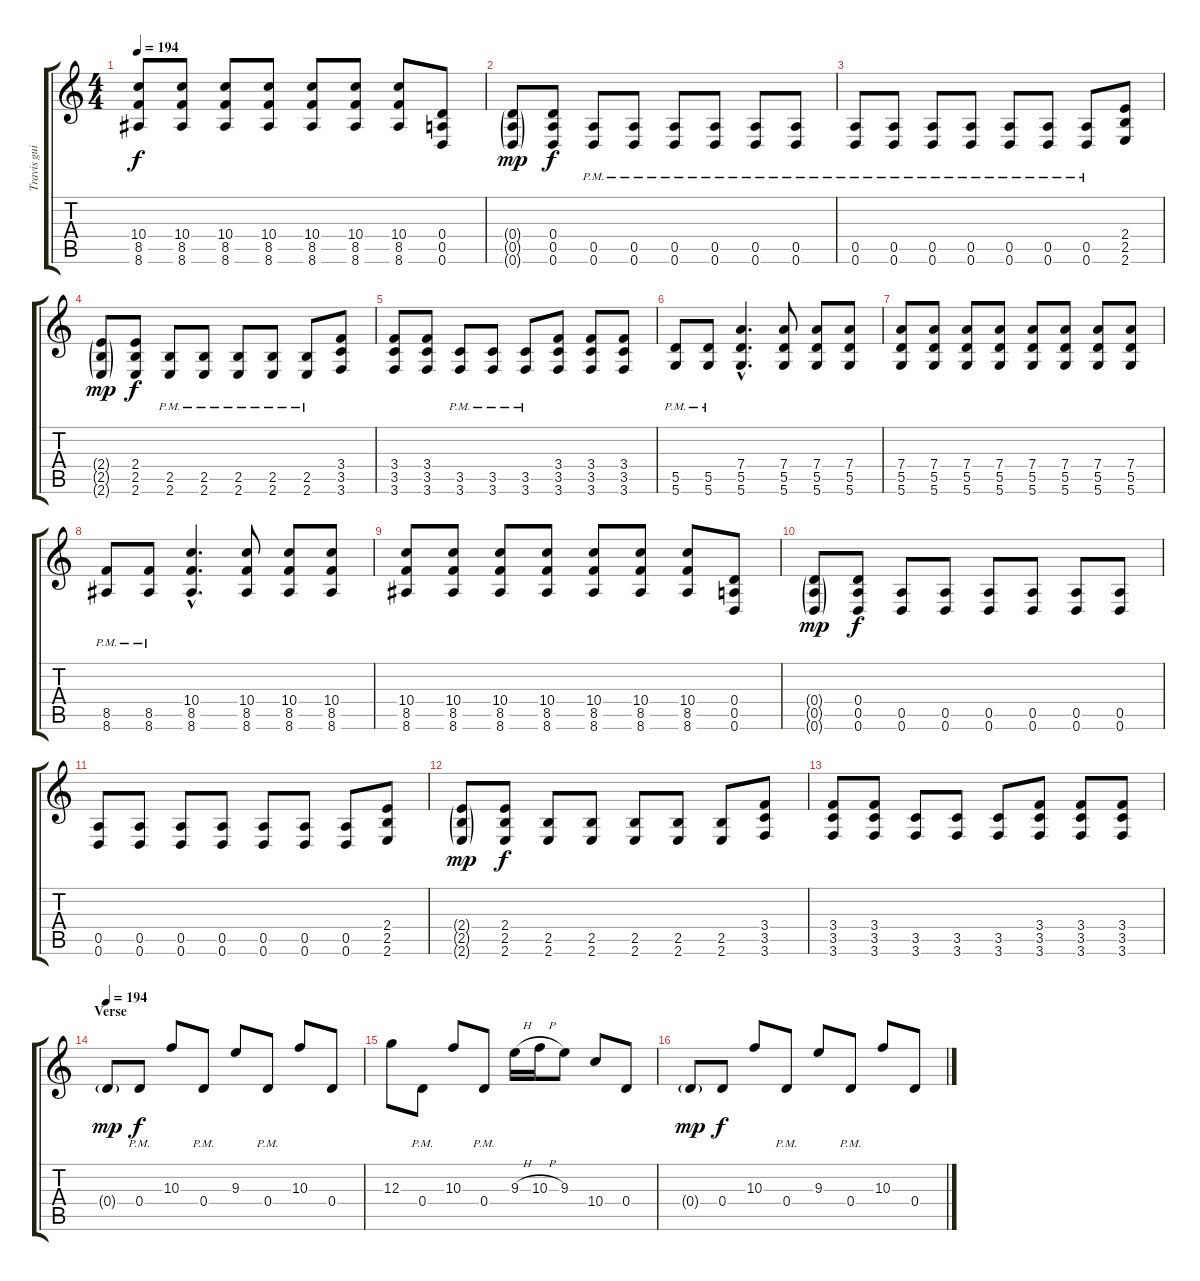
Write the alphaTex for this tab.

\track ("Travis guitar" "Travis gui") {instrument overdrivenguitar}
\staff {score tabs}
\tuning (E4 B3 G3 D3 A2 D2) {hide}
\ts (4 4)
\tempo 194
\clef g2
\ks c
(10.4 8.5 8.6).8{dy f} (10.4 8.5 8.6).8 (10.4 8.5 8.6).8 (10.4 8.5 8.6).8 (10.4 8.5 8.6).8 (10.4 8.5 8.6).8 (10.4 8.5 8.6).8 (0.4 0.5 0.6).8 |
(0.4{g} 0.5{g} 0.6{g}).8{dy mp} (0.4 0.5 0.6).8{dy f} (0.5{pm} 0.6{pm}).8 (0.5{pm} 0.6{pm}).8 (0.5{pm} 0.6{pm}).8 (0.5{pm} 0.6{pm}).8 (0.5{pm} 0.6{pm}).8 (0.5{pm} 0.6{pm}).8 |
(0.5{pm} 0.6{pm}).8 (0.5{pm} 0.6{pm}).8 (0.5{pm} 0.6{pm}).8 (0.5{pm} 0.6{pm}).8 (0.5{pm} 0.6{pm}).8 (0.5{pm} 0.6{pm}).8 (0.5{pm} 0.6{pm}).8 (2.4 2.5 2.6).8 |
(2.4{g} 2.5{g} 2.6{g}).8{dy mp} (2.4 2.5 2.6).8{dy f} (2.5{pm} 2.6{pm}).8 (2.5{pm} 2.6{pm}).8 (2.5{pm} 2.6{pm}).8 (2.5{pm} 2.6{pm}).8 (2.5{pm} 2.6{pm}).8 (3.4 3.5 3.6).8 |
(3.4 3.5 3.6).8 (3.4 3.5 3.6).8 (3.5{pm} 3.6{pm}).8 (3.5{pm} 3.6{pm}).8 (3.5{pm} 3.6{pm}).8 (3.4 3.5 3.6).8 (3.4 3.5 3.6).8 (3.4 3.5 3.6).8 |
(5.5{pm} 5.6{pm}).8 (5.5{pm} 5.6{pm}).8 (7.4{hac} 5.5{hac} 5.6{hac}).4{d} (7.4 5.5 5.6).8 (7.4 5.5 5.6).8 (7.4 5.5 5.6).8 |
(7.4 5.5 5.6).8 (7.4 5.5 5.6).8 (7.4 5.5 5.6).8 (7.4 5.5 5.6).8 (7.4 5.5 5.6).8 (7.4 5.5 5.6).8 (7.4 5.5 5.6).8 (7.4 5.5 5.6).8 |
(8.5{pm} 8.6{pm}).8 (8.5{pm} 8.6{pm}).8 (10.4{hac} 8.5{hac} 8.6{hac}).4{d} (10.4 8.5 8.6).8 (10.4 8.5 8.6).8 (10.4 8.5 8.6).8 |
(10.4 8.5 8.6).8 (10.4 8.5 8.6).8 (10.4 8.5 8.6).8 (10.4 8.5 8.6).8 (10.4 8.5 8.6).8 (10.4 8.5 8.6).8 (10.4 8.5 8.6).8 (0.4 0.5 0.6).8 |
(0.4{g} 0.5{g} 0.6{g}).8{dy mp} (0.4 0.5 0.6).8{dy f} (0.5 0.6).8 (0.5 0.6).8 (0.5 0.6).8 (0.5 0.6).8 (0.5 0.6).8 (0.5 0.6).8 |
(0.5 0.6).8 (0.5 0.6).8 (0.5 0.6).8 (0.5 0.6).8 (0.5 0.6).8 (0.5 0.6).8 (0.5 0.6).8 (2.4 2.5 2.6).8 |
(2.4{g} 2.5{g} 2.6{g}).8{dy mp} (2.4 2.5 2.6).8{dy f} (2.5 2.6).8 (2.5 2.6).8 (2.5 2.6).8 (2.5 2.6).8 (2.5 2.6).8 (3.4 3.5 3.6).8 |
(3.4 3.5 3.6).8 (3.4 3.5 3.6).8 (3.5 3.6).8 (3.5 3.6).8 (3.5 3.6).8 (3.4 3.5 3.6).8 (3.4 3.5 3.6).8 (3.4 3.5 3.6).8 |
\section ("" "Verse")
\tempo 194
0.4{g}.8{dy mp} 0.4{pm}.8{dy f} 10.3.8 0.4{pm}.8 9.3.8 0.4{pm}.8 10.3.8 0.4.8 |
12.3.8 0.4{pm}.8 10.3.8 0.4{pm}.8 9.3{h}.16 10.3{h}.16 9.3.8 10.4.8 0.4.8 |
0.4{g}.8{dy mp} 0.4.8{dy f} 10.3.8 0.4{pm}.8 9.3.8 0.4{pm}.8 10.3.8 0.4.8
